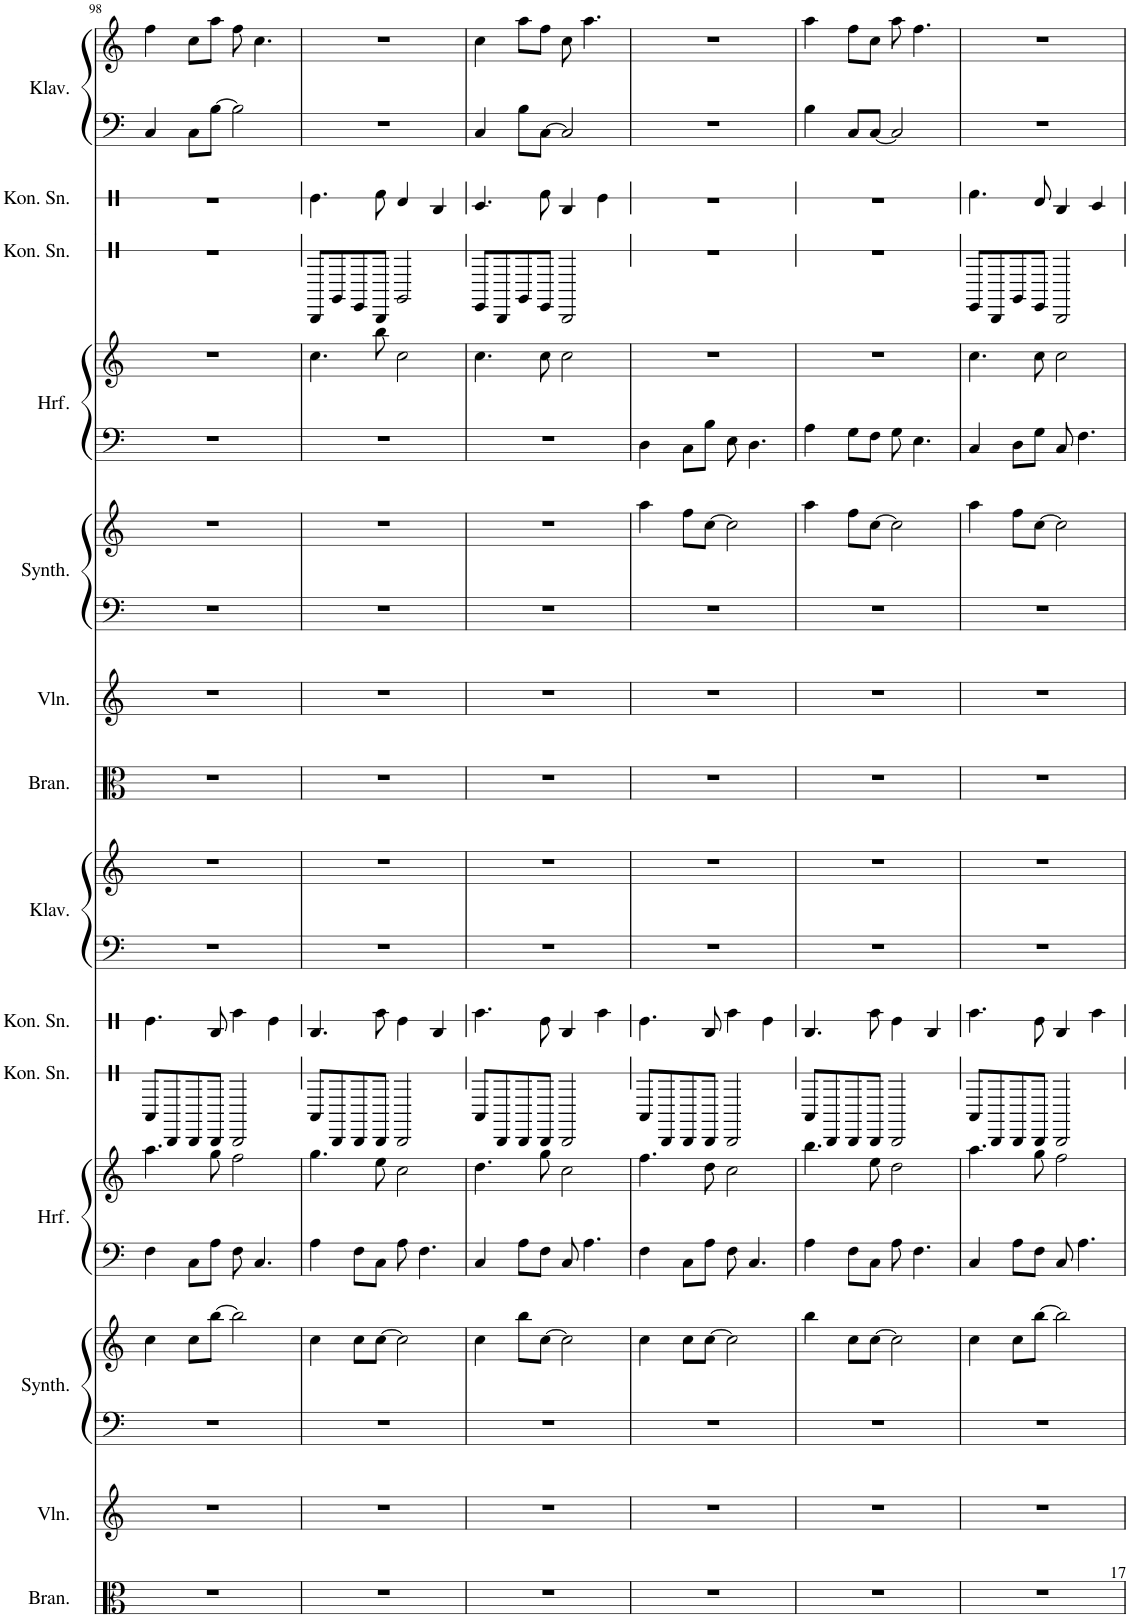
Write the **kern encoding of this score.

**kern	**kern	**kern	**kern	**kern	**kern	**kern	**kern	**kern	**kern	**kern	**kern	**kern	**kern	**kern	**kern	**kern	**kern	**kern	**kern
*part14	*part13	*part12	*part12	*part11	*part11	*part10	*part9	*part8	*part8	*part7	*part6	*part5	*part5	*part4	*part4	*part3	*part2	*part1	*part1
*staff20	*staff19	*staff18	*staff17	*staff16	*staff15	*staff14	*staff13	*staff12	*staff11	*staff10	*staff9	*staff8	*staff7	*staff6	*staff5	*staff4	*staff3	*staff2	*staff1
*I"Bratschen, StringInstrument	*I"Violinen, StringInstrument	*I"Pad Synthesizer, Warm Pad	*	*I"Harfe, Harp	*	*I"Konzert Snare Drum, Taiko	*I"Konzert Snare Drum, Taiko	*I"Klavier, Piano	*	*I"Bratschen, StringInstrument	*I"Violinen, StringInstrument	*I"Pad Synthesizer, Warm Pad	*	*I"Harfe, Harp	*	*I"Konzert Snare Drum, Taiko	*I"Konzert Snare Drum, Taiko	*I"Klavier, Piano	*
*I'Bran.	*I'Vln.	*I'Synth.	*	*I'Hrf.	*	*I'Kon. Sn.	*I'Kon. Sn.	*I'Klav.	*	*I'Bran.	*I'Vln.	*I'Synth.	*	*I'Hrf.	*	*I'Kon. Sn.	*I'Kon. Sn.	*I'Klav.	*
!!LO:PB:g=z
*clefC3	*clefG2	*clefF4	*clefG2	*clefF4	*clefG2	*clefX	*clefX	*clefF4	*clefG2	*clefC3	*clefG2	*clefF4	*clefG2	*clefF4	*clefG2	*clefX	*clefX	*clefF4	*clefG2
*k[]	*k[]	*k[]	*k[]	*k[]	*k[]	*k[]	*k[]	*k[]	*k[]	*k[]	*k[]	*k[]	*k[]	*k[]	*k[]	*k[]	*k[]	*k[]	*k[]
*M4/4	*M4/4	*M4/4	*M4/4	*M4/4	*M4/4	*M4/4	*M4/4	*M4/4	*M4/4	*M4/4	*M4/4	*M4/4	*M4/4	*M4/4	*M4/4	*M4/4	*M4/4	*M4/4	*M4/4
=98	=98	=98	=98	=98	=98	=98	=98	=98	=98	=98	=98	=98	=98	=98	=98	=98	=98	=98	=98
1r	1r	1r	4cc\	4F\	4.aa\	8B/L	4.ff\	1r	1r	1r	1r	1r	1r	1r	1r	1r	1r	4C/	4ff\
.	.	.	.	.	.	8C/	.	.	.	.	.	.	.	.	.	.	.	.	.
.	.	.	8cc\L	8C\L	.	8C/	.	.	.	.	.	.	.	.	.	.	.	8C\L	8cc\L
.	.	.	[8bb\J	8A\J	8gg\	8C/J	8cc/	.	.	.	.	.	.	.	.	.	.	[8B\J	8aa\J
.	.	.	2bb\]	8F\	2ff\	2C/	4aa\	.	.	.	.	.	.	.	.	.	.	2B\]	8ff\
.	.	.	.	4.C/	.	.	.	.	.	.	.	.	.	.	.	.	.	.	4.cc\
.	.	.	.	.	.	.	4ff\	.	.	.	.	.	.	.	.	.	.	.	.
=99	=99	=99	=99	=99	=99	=99	=99	=99	=99	=99	=99	=99	=99	=99	=99	=99	=99	=99	=99
1r	1r	1r	4cc\	4A\	4.gg\	8B/L	4.cc/	1r	1r	1r	1r	1r	1r	1r	4.cc\	8C/L	4.ff\	1r	1r
.	.	.	.	.	.	8C/	.	.	.	.	.	.	.	.	.	8A/	.	.	.
.	.	.	8cc\L	8F\L	.	8C/	.	.	.	.	.	.	.	.	.	8F/	.	.	.
.	.	.	[8cc\J	8C\J	8ee\	8C/J	8aa\	.	.	.	.	.	.	.	8bb\	8C/J	8gg\	.	.
.	.	.	2cc\]	8A\	2cc\	2C/	4ff\	.	.	.	.	.	.	.	2cc\	2A/	4ee/	.	.
.	.	.	.	4.F\	.	.	.	.	.	.	.	.	.	.	.	.	.	.	.
.	.	.	.	.	.	.	4cc/	.	.	.	.	.	.	.	.	.	4cc/	.	.
=100	=100	=100	=100	=100	=100	=100	=100	=100	=100	=100	=100	=100	=100	=100	=100	=100	=100	=100	=100
1r	1r	1r	4cc\	4C/	4.dd\	8B/L	4.aa\	1r	1r	1r	1r	1r	1r	1r	4.cc\	8F/L	4.dd/	4C/	4cc\
.	.	.	.	.	.	8C/	.	.	.	.	.	.	.	.	.	8C/	.	.	.
.	.	.	8bb\L	8A\L	.	8C/	.	.	.	.	.	.	.	.	.	8A/	.	8B\L	8aa\L
.	.	.	[8cc\J	8F\J	8gg\	8C/J	8ff\	.	.	.	.	.	.	.	8cc\	8F/J	8gg\	[8C\J	8ff\J
.	.	.	2cc\]	8C/	2cc\	2C/	4cc/	.	.	.	.	.	.	.	2cc\	2C/	4cc/	2C/]	8cc\
.	.	.	.	4.A\	.	.	.	.	.	.	.	.	.	.	.	.	.	.	4.aa\
.	.	.	.	.	.	.	4aa\	.	.	.	.	.	.	.	.	.	4ff\	.	.
=101	=101	=101	=101	=101	=101	=101	=101	=101	=101	=101	=101	=101	=101	=101	=101	=101	=101	=101	=101
1r	1r	1r	4cc\	4F\	4.ff\	8B/L	4.ff\	1r	1r	1r	1r	1r	4aa\	4D\	1r	1r	1r	1r	1r
.	.	.	.	.	.	8C/	.	.	.	.	.	.	.	.	.	.	.	.	.
.	.	.	8cc\L	8C\L	.	8C/	.	.	.	.	.	.	8ff\L	8C\L	.	.	.	.	.
.	.	.	[8cc\J	8A\J	8dd\	8C/J	8cc/	.	.	.	.	.	[8cc\J	8B\J	.	.	.	.	.
.	.	.	2cc\]	8F\	2cc\	2C/	4aa\	.	.	.	.	.	2cc\]	8E\	.	.	.	.	.
.	.	.	.	4.C/	.	.	.	.	.	.	.	.	.	4.D\	.	.	.	.	.
.	.	.	.	.	.	.	4ff\	.	.	.	.	.	.	.	.	.	.	.	.
=102	=102	=102	=102	=102	=102	=102	=102	=102	=102	=102	=102	=102	=102	=102	=102	=102	=102	=102	=102
1r	1r	1r	4bb\	4A\	4.bb\	8B/L	4.cc/	1r	1r	1r	1r	1r	4aa\	4A\	1r	1r	1r	4B\	4aa\
.	.	.	.	.	.	8C/	.	.	.	.	.	.	.	.	.	.	.	.	.
.	.	.	8cc\L	8F\L	.	8C/	.	.	.	.	.	.	8ff\L	8G\L	.	.	.	8C/L	8ff\L
.	.	.	[8cc\J	8C\J	8ee\	8C/J	8aa\	.	.	.	.	.	[8cc\J	8F\J	.	.	.	[8C/J	8cc\J
.	.	.	2cc\]	8A\	2dd\	2C/	4ff\	.	.	.	.	.	2cc\]	8G\	.	.	.	2C/]	8aa\
.	.	.	.	4.F\	.	.	.	.	.	.	.	.	.	4.E\	.	.	.	.	4.ff\
.	.	.	.	.	.	.	4cc/	.	.	.	.	.	.	.	.	.	.	.	.
=103	=103	=103	=103	=103	=103	=103	=103	=103	=103	=103	=103	=103	=103	=103	=103	=103	=103	=103	=103
1r	1r	1r	4cc\	4C/	4.aa\	8B/L	4.aa\	1r	1r	1r	1r	1r	4aa\	4C/	4.cc\	8F/L	4.gg\	1r	1r
.	.	.	.	.	.	8C/	.	.	.	.	.	.	.	.	.	8C/	.	.	.
.	.	.	8cc\L	8A\L	.	8C/	.	.	.	.	.	.	8ff\L	8D\L	.	8A/	.	.	.
.	.	.	[8bb\J	8F\J	8gg\	8C/J	8ff\	.	.	.	.	.	[8cc\J	8G\J	8cc\	8F/J	8ee/	.	.
.	.	.	2bb\]	8C/	2ff\	2C/	4cc/	.	.	.	.	.	2cc\]	8C/	2cc\	2C/	4cc/	.	.
.	.	.	.	4.A\	.	.	.	.	.	.	.	.	.	4.F\	.	.	.	.	.
.	.	.	.	.	.	.	4aa\	.	.	.	.	.	.	.	.	.	4dd/	.	.
=	=	=	=	=	=	=	=	=	=	=	=	=	=	=	=	=	=	=	=
*-	*-	*-	*-	*-	*-	*-	*-	*-	*-	*-	*-	*-	*-	*-	*-	*-	*-	*-	*-
